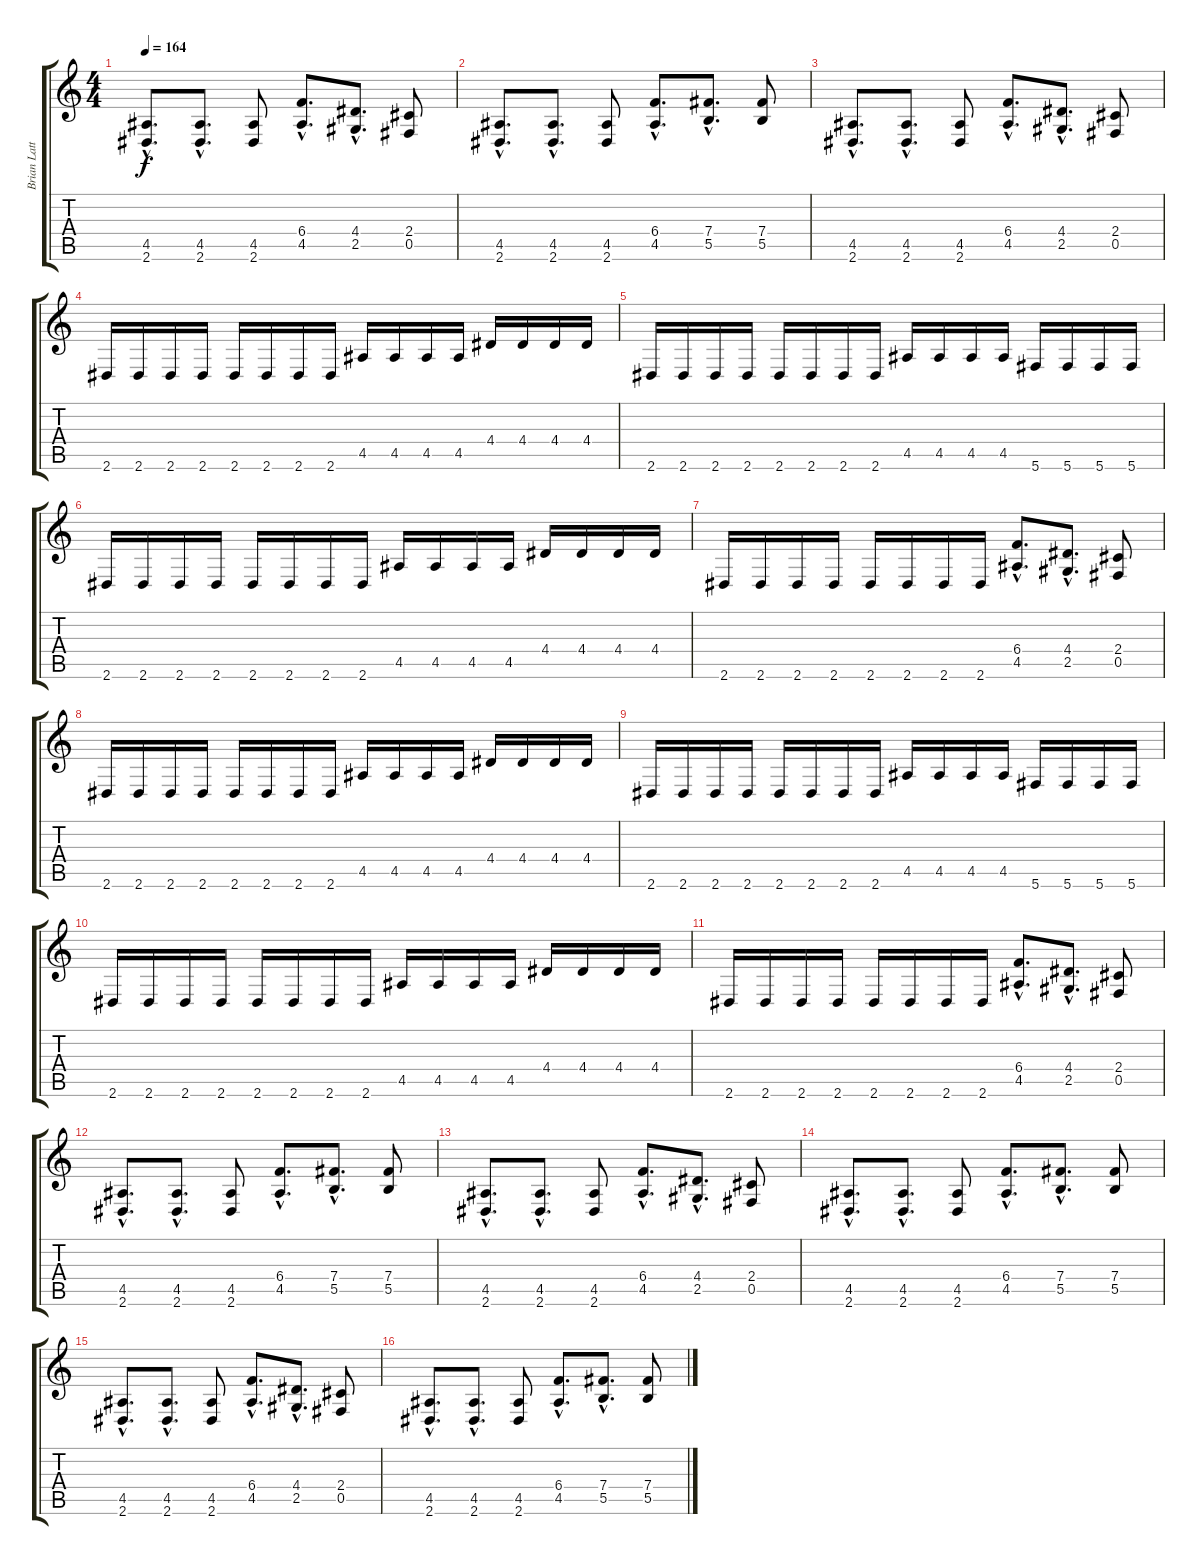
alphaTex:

\track ("Brian Latta" "Brian Latt") {instrument overdrivenguitar}
\staff {score tabs}
\tuning (Db4 Ab3 E3 B2 Gb2 Db2) {hide}
\ts (4 4)
\tempo 164
\clef g2
\ks c
(4.5{hac} 2.6{hac}).8{d dy f} (4.5{hac} 2.6{hac}).8{d} (4.5 2.6).8 (6.4{hac} 4.5{hac}).8{d} (4.4{hac} 2.5{hac}).8{d} (2.4 0.5).8 |
(4.5{hac} 2.6{hac}).8{d} (4.5{hac} 2.6{hac}).8{d} (4.5 2.6).8 (6.4{hac} 4.5{hac}).8{d} (7.4{hac} 5.5{hac}).8{d} (7.4 5.5).8 |
(4.5{hac} 2.6{hac}).8{d} (4.5{hac} 2.6{hac}).8{d} (4.5 2.6).8 (6.4{hac} 4.5{hac}).8{d} (4.4{hac} 2.5{hac}).8{d} (2.4 0.5).8 |
2.6.16 2.6.16 2.6.16 2.6.16 2.6.16 2.6.16 2.6.16 2.6.16 4.5.16 4.5.16 4.5.16 4.5.16 4.4.16 4.4.16 4.4.16 4.4.16 |
2.6.16 2.6.16 2.6.16 2.6.16 2.6.16 2.6.16 2.6.16 2.6.16 4.5.16 4.5.16 4.5.16 4.5.16 5.6.16 5.6.16 5.6.16 5.6.16 |
2.6.16 2.6.16 2.6.16 2.6.16 2.6.16 2.6.16 2.6.16 2.6.16 4.5.16 4.5.16 4.5.16 4.5.16 4.4.16 4.4.16 4.4.16 4.4.16 |
2.6.16 2.6.16 2.6.16 2.6.16 2.6.16 2.6.16 2.6.16 2.6.16 (6.4{hac} 4.5{hac}).8{d} (4.4{hac} 2.5{hac}).8{d} (2.4 0.5).8 |
2.6.16 2.6.16 2.6.16 2.6.16 2.6.16 2.6.16 2.6.16 2.6.16 4.5.16 4.5.16 4.5.16 4.5.16 4.4.16 4.4.16 4.4.16 4.4.16 |
2.6.16 2.6.16 2.6.16 2.6.16 2.6.16 2.6.16 2.6.16 2.6.16 4.5.16 4.5.16 4.5.16 4.5.16 5.6.16 5.6.16 5.6.16 5.6.16 |
2.6.16 2.6.16 2.6.16 2.6.16 2.6.16 2.6.16 2.6.16 2.6.16 4.5.16 4.5.16 4.5.16 4.5.16 4.4.16 4.4.16 4.4.16 4.4.16 |
2.6.16 2.6.16 2.6.16 2.6.16 2.6.16 2.6.16 2.6.16 2.6.16 (6.4{hac} 4.5{hac}).8{d} (4.4{hac} 2.5{hac}).8{d} (2.4 0.5).8 |
(4.5{hac} 2.6{hac}).8{d} (4.5{hac} 2.6{hac}).8{d} (4.5 2.6).8 (6.4{hac} 4.5{hac}).8{d} (7.4{hac} 5.5{hac}).8{d} (7.4 5.5).8 |
(4.5{hac} 2.6{hac}).8{d} (4.5{hac} 2.6{hac}).8{d} (4.5 2.6).8 (6.4{hac} 4.5{hac}).8{d} (4.4{hac} 2.5{hac}).8{d} (2.4 0.5).8 |
(4.5{hac} 2.6{hac}).8{d} (4.5{hac} 2.6{hac}).8{d} (4.5 2.6).8 (6.4{hac} 4.5{hac}).8{d} (7.4{hac} 5.5{hac}).8{d} (7.4 5.5).8 |
(4.5{hac} 2.6{hac}).8{d} (4.5{hac} 2.6{hac}).8{d} (4.5 2.6).8 (6.4{hac} 4.5{hac}).8{d} (4.4{hac} 2.5{hac}).8{d} (2.4 0.5).8 |
(4.5{hac} 2.6{hac}).8{d} (4.5{hac} 2.6{hac}).8{d} (4.5 2.6).8 (6.4{hac} 4.5{hac}).8{d} (7.4{hac} 5.5{hac}).8{d} (7.4 5.5).8
